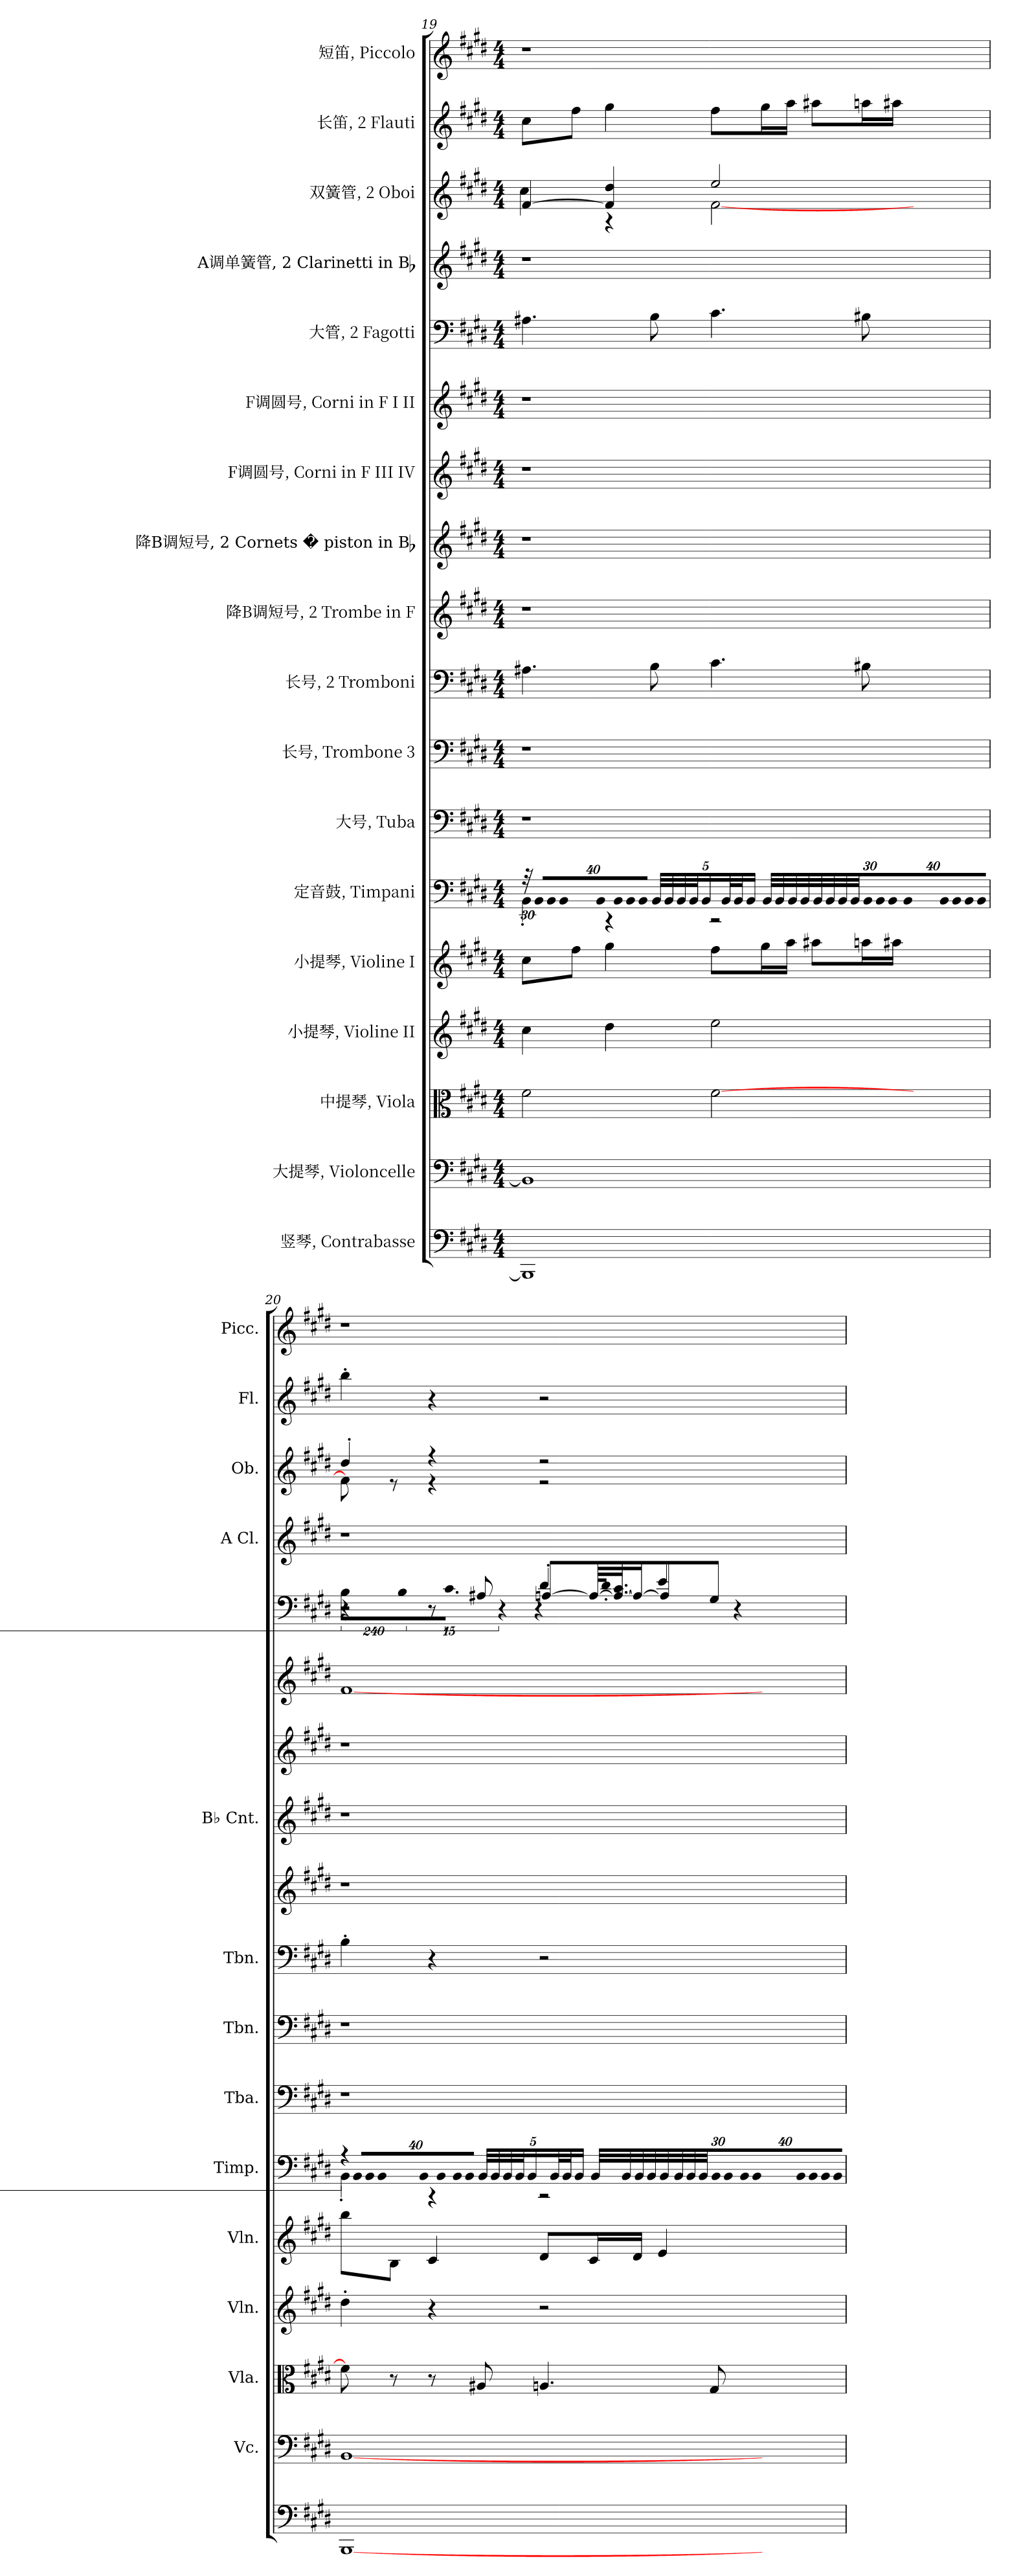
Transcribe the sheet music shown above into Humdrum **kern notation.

**kern	**kern	**kern	**kern	**kern	**kern	**kern	**kern	**kern	**kern	**kern	**kern	**kern	**kern	**kern	**kern	**kern	**kern
*part18	*part17	*part16	*part15	*part14	*part13	*part12	*part11	*part10	*part9	*part8	*part7	*part6	*part5	*part4	*part3	*part2	*part1
*staff18	*staff17	*staff16	*staff15	*staff14	*staff13	*staff12	*staff11	*staff10	*staff9	*staff8	*staff7	*staff6	*staff5	*staff4	*staff3	*staff2	*staff1
*I"竖琴, Contrabasse	*I"大提琴, Violoncelle	*I"中提琴, Viola	*I"小提琴, Violine II	*I"小提琴, Violine I	*I"定音鼓, Timpani	*I"大号, Tuba	*I"长号, Trombone 3	*I"长号, 2 Tromboni	*I"降B调短号, 2 Trombe in F	*I"降B调短号, 2 Cornets � piston in Bb	*I"F调圆号, Corni in F III IV	*I"F调圆号, Corni in F I II	*I"大管, 2 Fagotti	*I"A调单簧管, 2 Clarinetti in Bb	*I"双簧管, 2 Oboi	*I"长笛, 2 Flauti	*I"短笛, Piccolo
*	*I'Vc.	*I'Vla.	*I'Vln.	*I'Vln.	*I'Timp.	*I'Tba.	*I'Tbn.	*I'Tbn.	*	*I'B♭ Cnt.	*	*	*	*I'A Cl.	*I'Ob.	*I'Fl.	*I'Picc.
!!LO:PB:g=z
*clefF4	*clefF4	*clefC3	*clefG2	*clefG2	*clefF4	*clefF4	*clefF4	*clefF4	*clefG2	*clefG2	*clefG2	*clefG2	*clefF4	*clefG2	*clefG2	*clefG2	*clefG2
*	*	*	*	*	*	*	*	*	*ITrd1c2	*ITrd1c2	*ITrd4c7	*ITrd4c7	*	*ITrd2c3	*	*	*ITrd-7c-12
*k[f#c#g#d#]	*k[f#c#g#d#]	*k[f#c#g#d#]	*k[f#c#g#d#]	*k[f#c#g#d#]	*k[f#c#g#d#]	*k[f#c#g#d#]	*k[f#c#g#d#]	*k[f#c#g#d#]	*k[f#c#]	*k[f#c#]	*k[f#c#g#]	*k[f#c#g#]	*k[f#c#g#d#]	*k[f#c#g#d#a#e#b#]	*k[f#c#g#d#]	*k[f#c#g#d#]	*k[f#c#g#d#]
*M4/4	*M4/4	*M4/4	*M4/4	*M4/4	*M4/4	*M4/4	*M4/4	*M4/4	*M4/4	*M4/4	*M4/4	*M4/4	*M4/4	*M4/4	*M4/4	*M4/4	*M4/4
*MM122	*MM122	*MM122	*MM122	*MM122	*MM122	*MM122	*MM122	*MM122	*MM122	*MM122	*MM122	*MM122	*MM122	*MM122	*MM122	*MM122	*MM122
=19	=19	=19	=19	=19	=19	=19	=19	=19	=19	=19	=19	=19	=19	=19	=19	=19	=19
!	!	!	!	!	!LO:N:vis=64	!	!	!	!	!	!	!	!	!	!	!	!
*	*	*	*	*	*^	*	*	*	*	*	*	*	*	*	*^	*	*
1BBB]	1BB]	2f#\	4cc#\	8cc#\L	960%17r	4BB'\	1r	1r	4.A#X\	1r	1r	1r	1r	4.A#X\	1r	[4f#/	4cc#\	8cc#\L	1r
!	!	!	!	!	!LO:N:vis=32	!	!	!	!	!	!	!	!	!	!	!	!	!	!
.	.	.	.	.	640%23BB/LLL	.	.	.	.	.	.	.	.	.	.	.	.	.	.
!	!	!	!	!	!LO:N:vis=32	!	!	!	!	!	!	!	!	!	!	!	!	!	!
.	.	.	.	.	640%23BB/	.	.	.	.	.	.	.	.	.	.	.	.	.	.
!	!	!	!	!	!LO:N:vis=256%9	!	!	!	!	!	!	!	!	!	!	!	!	!	!
.	.	.	.	.	960%17BB/K	.	.	.	.	.	.	.	.	.	.	.	.	.	.
!	!	!	!	!	!LO:N:vis=32	!	!	!	!	!	!	!	!	!	!	!	!	!	!
.	.	.	.	.	640%23BB/	.	.	.	.	.	.	.	.	.	.	.	.	.	.
.	.	.	.	8ff#\J	.	.	.	.	.	.	.	.	.	.	.	.	.	8ff#\J	.
!	!	!	!	!	!LO:N:vis=32	!	!	!	!	!	!	!	!	!	!	!	!	!	!
.	.	.	.	.	640%23BB/	.	.	.	.	.	.	.	.	.	.	.	.	.	.
!	!	!	!	!	!LO:N:vis=32	!	!	!	!	!	!	!	!	!	!	!	!	!	!
.	.	.	.	.	640%23BB/	.	.	.	.	.	.	.	.	.	.	.	.	.	.
!	!	!	!	!	!LO:N:vis=32	!	!	!	!	!	!	!	!	!	!	!	!	!	!
.	.	.	.	.	640%23BB/JJJ	.	.	.	.	.	.	.	.	.	.	.	.	.	.
.	.	.	4dd#\	4gg#\	.	4r	.	.	.	.	.	.	.	.	.	4f#/] 4dd#/	4r	4gg#\	.
*	*	*	*	*	*Xbrackettup	*	*	*	*	*	*	*	*	*	*	*	*	*	*
.	.	.	.	.	40BB/LLL	.	.	.	.	.	.	.	.	.	.	.	.	.	.
.	.	.	.	.	40BB/	.	.	.	.	.	.	.	.	.	.	.	.	.	.
.	.	.	.	.	40BB/	.	.	.	.	.	.	.	.	.	.	.	.	.	.
.	.	.	.	.	40BB/J	.	.	.	.	.	.	.	.	.	.	.	.	.	.
.	.	.	.	.	20BB/	.	.	.	.	.	.	.	.	.	.	.	.	.	.
.	.	.	.	.	.	.	.	.	8B\	.	.	.	.	8B\	.	.	.	.	.
.	.	.	.	.	40BB/L	.	.	.	.	.	.	.	.	.	.	.	.	.	.
.	.	.	.	.	40BB/J	.	.	.	.	.	.	.	.	.	.	.	.	.	.
.	.	.	.	.	20BB/JJ	.	.	.	.	.	.	.	.	.	.	.	.	.	.
.	.	[2f#\	2ee\	8ff#\L	.	2r	.	.	4.c#\	.	.	.	.	4.c#\	.	2ee/	[2f#\	8ff#\L	.
.	.	.	.	.	32BB/LLL	.	.	.	.	.	.	.	.	.	.	.	.	.	.
.	.	.	.	.	32BB/	.	.	.	.	.	.	.	.	.	.	.	.	.	.
.	.	.	.	.	32BB/	.	.	.	.	.	.	.	.	.	.	.	.	.	.
.	.	.	.	.	32BB/	.	.	.	.	.	.	.	.	.	.	.	.	.	.
.	.	.	.	16gg#\L	.	.	.	.	.	.	.	.	.	.	.	.	.	16gg#\L	.
.	.	.	.	.	32BB/	.	.	.	.	.	.	.	.	.	.	.	.	.	.
.	.	.	.	.	32BB/	.	.	.	.	.	.	.	.	.	.	.	.	.	.
.	.	.	.	16aa\JJ	.	.	.	.	.	.	.	.	.	.	.	.	.	16aa\JJ	.
.	.	.	.	.	32BB/	.	.	.	.	.	.	.	.	.	.	.	.	.	.
.	.	.	.	.	32BB/	.	.	.	.	.	.	.	.	.	.	.	.	.	.
.	.	.	.	8aa#X\L	.	.	.	.	.	.	.	.	.	.	.	.	.	8aa#X\L	.
!	!	!	!	!	!LO:N:vis=256%9	!	!	!	!	!	!	!	!	!	!	!	!	!	!
.	.	.	.	.	960%17BB/K	.	.	.	.	.	.	.	.	.	.	.	.	.	.
!	!	!	!	!	!LO:N:vis=32	!	!	!	!	!	!	!	!	!	!	!	!	!	!
.	.	.	.	.	640%23BB/	.	.	.	.	.	.	.	.	.	.	.	.	.	.
!	!	!	!	!	!LO:N:vis=32	!	!	!	!	!	!	!	!	!	!	!	!	!	!
.	.	.	.	.	640%23BB/	.	.	.	.	.	.	.	.	.	.	.	.	.	.
!	!	!	!	!	!LO:N:vis=256%9	!	!	!	!	!	!	!	!	!	!	!	!	!	!
.	.	.	.	.	960%17BB/K	.	.	.	.	.	.	.	.	.	.	.	.	.	.
!	!	!	!	!	!LO:N:vis=32	!	!	!	!	!	!	!	!	!	!	!	!	!	!
.	.	.	.	.	640%23BB/	.	.	.	.	.	.	.	.	.	.	.	.	.	.
.	.	.	.	16aan\L	.	.	.	.	8B#X\	.	.	.	.	8B#X\	.	.	.	16aan\L	.
!	!	!	!	!	!LO:N:vis=32	!	!	!	!	!	!	!	!	!	!	!	!	!	!
.	.	.	.	.	640%23BB/	.	.	.	.	.	.	.	.	.	.	.	.	.	.
!	!	!	!	!	!LO:N:vis=32	!	!	!	!	!	!	!	!	!	!	!	!	!	!
.	.	.	.	.	640%23BB/	.	.	.	.	.	.	.	.	.	.	.	.	.	.
.	.	.	.	16aa#X\JJ	.	.	.	.	.	.	.	.	.	.	.	.	.	16aa#X\JJ	.
!	!	!	!	!	!LO:N:vis=32	!	!	!	!	!	!	!	!	!	!	!	!	!	!
.	.	.	.	.	640%23BB/JJJ	.	.	.	.	.	.	.	.	.	.	.	.	.	.
480ryy	480ryy	480ryy	480ryy	480ryy	.	480ryy	480ryy	480ryy	480ryy	480ryy	480ryy	480ryy	480ryy	480ryy	480ryy	480ryy	480ryy	480ryy	480ryy
!!LO:PB:g=z
=20	=20	=20	=20	=20	=20	=20	=20	=20	=20	=20	=20	=20	=20	=20	=20	=20	=20	=20	=20
*	*	*	*	*	*brackettup	*	*	*	*	*	*	*	*	*	*	*	*	*	*
*	*	*	*	*	*	*	*	*	*	*	*	*	*	*	*	*	*	*	*MM116
*	*	*	*	*	*	*	*	*	*	*	*	*	*	*^	*	*	*	*	*
!	!	!	!	!	!LO:N:vis=64	!	!	!	!	!	!	!	!	!	!LO:N:vis=8	!	!	!	!	!
*	*	*	*	*	*	*	*	*	*	*	*	*	*	*	*^	*	*	*	*	*
[1BBB	[1BB	8f#\]	4dd#'\	8bb\L	960%17r	4BB'\	1r	1r	4B'\	1r	1r	1r	[1B	2r	960%137B\L	4r	1r	4dd#'/	8f#\]	4bb'\	1r
!	!	!	!	!	!LO:N:vis=32	!	!	!	!	!	!	!	!	!	!	!	!	!	!	!	!
.	.	.	.	.	640%23BB/LLL	.	.	.	.	.	.	.	.	.	.	.	.	.	.	.	.
!	!	!	!	!	!LO:N:vis=32	!	!	!	!	!	!	!	!	!	!	!	!	!	!	!	!
.	.	.	.	.	640%23BB/	.	.	.	.	.	.	.	.	.	.	.	.	.	.	.	.
!	!	!	!	!	!LO:N:vis=256%9	!	!	!	!	!	!	!	!	!	!	!	!	!	!	!	!
.	.	.	.	.	960%17BB/K	.	.	.	.	.	.	.	.	.	.	.	.	.	.	.	.
!	!	!	!	!	!LO:N:vis=32	!	!	!	!	!	!	!	!	!	!	!	!	!	!	!	!
.	.	.	.	.	640%23BB/	.	.	.	.	.	.	.	.	.	.	.	.	.	.	.	.
.	.	8r	.	8B\J	.	.	.	.	.	.	.	.	.	.	.	.	.	.	8r	.	.
!	!	!	!	!	!	!	!	!	!	!	!	!	!	!	!LO:N:vis=8	!	!	!	!	!	!
.	.	.	.	.	.	.	.	.	.	.	.	.	.	.	960%137B\	.	.	.	.	.	.
!	!	!	!	!	!LO:N:vis=32	!	!	!	!	!	!	!	!	!	!	!	!	!	!	!	!
.	.	.	.	.	640%23BB/	.	.	.	.	.	.	.	.	.	.	.	.	.	.	.	.
!	!	!	!	!	!LO:N:vis=32	!	!	!	!	!	!	!	!	!	!	!	!	!	!	!	!
.	.	.	.	.	640%23BB/	.	.	.	.	.	.	.	.	.	.	.	.	.	.	.	.
!	!	!	!	!	!LO:N:vis=32	!	!	!	!	!	!	!	!	!	!	!	!	!	!	!	!
.	.	.	.	.	640%23BB/JJJ	.	.	.	.	.	.	.	.	.	.	.	.	.	.	.	.
.	.	8r	4r	4c#/	.	4r	.	.	4r	.	.	.	.	.	.	8r	.	4r	4r	4r	.
*	*	*	*	*	*Xbrackettup	*	*	*	*	*	*	*	*	*	*	*	*	*	*	*	*
.	.	.	.	.	40BB/LLL	.	.	.	.	.	.	.	.	.	.	.	.	.	.	.	.
.	.	.	.	.	40BB/	.	.	.	.	.	.	.	.	.	.	.	.	.	.	.	.
.	.	.	.	.	.	.	.	.	.	.	.	.	.	.	1920ryy	.	.	.	.	.	.
!	!	!	!	!	!	!	!	!	!	!	!	!	!	!	!LO:N:vis=4.	!	!	!	!	!	!
.	.	.	.	.	.	.	.	.	.	.	.	.	.	.	640%137c#\J	.	.	.	.	.	.
.	.	.	.	.	40BB/	.	.	.	.	.	.	.	.	.	.	.	.	.	.	.	.
.	.	.	.	.	40BB/J	.	.	.	.	.	.	.	.	.	.	.	.	.	.	.	.
.	.	.	.	.	20BB/	.	.	.	.	.	.	.	.	.	.	.	.	.	.	.	.
.	.	8A#X/	.	.	.	.	.	.	.	.	.	.	.	.	.	8A#X/	.	.	.	.	.
.	.	.	.	.	40BB/L	.	.	.	.	.	.	.	.	.	.	.	.	.	.	.	.
.	.	.	.	.	40BB/J	.	.	.	.	.	.	.	.	.	.	.	.	.	.	.	.
.	.	.	.	.	20BB/JJ	.	.	.	.	.	.	.	.	.	.	.	.	.	.	.	.
!	!	!	!	!	!	!	!	!	!	!	!	!	!	!	!LO:N:vis=16	!	!	!	!	!	!
.	.	4.An/	2r	8d#/L	.	2r	.	.	2r	.	.	.	.	4d#'/	1920%137r	[8An/L	.	2r	2r	2r	.
.	.	.	.	.	32BB/LLL	.	.	.	.	.	.	.	.	.	.	.	.	.	.	.	.
.	.	.	.	.	32BB/	.	.	.	.	.	.	.	.	.	.	.	.	.	.	.	.
.	.	.	.	.	32BB/	.	.	.	.	.	.	.	.	.	.	.	.	.	.	.	.
!	!	!	!	!	!	!	!	!	!	!	!	!	!	!	!LO:N:vis=8	!	!	!	!	!	!
.	.	.	.	.	.	.	.	.	.	.	.	.	.	.	960%137r	.	.	.	.	.	.
.	.	.	.	.	32BB/	.	.	.	.	.	.	.	.	.	.	.	.	.	.	.	.
.	.	.	.	16c#/L	.	.	.	.	.	.	.	.	.	.	.	64A/KLL_	.	.	.	.	.
.	.	.	.	.	32BB/	.	.	.	.	.	.	.	.	.	.	.	.	.	.	.	.
.	.	.	.	.	.	.	.	.	.	.	.	.	.	.	.	32.A/_ 32.c#/J	.	.	.	.	.
.	.	.	.	.	32BB/	.	.	.	.	.	.	.	.	.	.	.	.	.	.	.	.
.	.	.	.	16d#/JJ	.	.	.	.	.	.	.	.	.	.	.	16A/J_	.	.	.	.	.
.	.	.	.	.	32BB/	.	.	.	.	.	.	.	.	.	.	.	.	.	.	.	.
!	!	!	!	!	!	!	!	!	!	!	!	!	!	!	!LO:N:vis=8	!	!	!	!	!	!
.	.	.	.	.	.	.	.	.	.	.	.	.	.	.	960%137d#'\	.	.	.	.	.	.
.	.	.	.	.	32BB/	.	.	.	.	.	.	.	.	.	.	.	.	.	.	.	.
.	.	.	.	4e/	.	.	.	.	.	.	.	.	.	4e/	.	8A/]	.	.	.	.	.
!	!	!	!	!	!LO:N:vis=256%9	!	!	!	!	!	!	!	!	!	!	!	!	!	!	!	!
.	.	.	.	.	960%17BB/K	.	.	.	.	.	.	.	.	.	.	.	.	.	.	.	.
!	!	!	!	!	!LO:N:vis=32	!	!	!	!	!	!	!	!	!	!	!	!	!	!	!	!
.	.	.	.	.	640%23BB/	.	.	.	.	.	.	.	.	.	.	.	.	.	.	.	.
!	!	!	!	!	!LO:N:vis=32	!	!	!	!	!	!	!	!	!	!	!	!	!	!	!	!
.	.	.	.	.	640%23BB/	.	.	.	.	.	.	.	.	.	.	.	.	.	.	.	.
!	!	!	!	!	!LO:N:vis=256%9	!	!	!	!	!	!	!	!	!	!	!	!	!	!	!	!
.	.	.	.	.	960%17BB/K	.	.	.	.	.	.	.	.	.	.	.	.	.	.	.	.
.	.	.	.	.	.	.	.	.	.	.	.	.	.	.	1920ryy	.	.	.	.	.	.
!	!	!	!	!	!	!	!	!	!	!	!	!	!	!	!LO:N:vis=8	!	!	!	!	!	!
.	.	.	.	.	.	.	.	.	.	.	.	.	.	.	960%137r	.	.	.	.	.	.
!	!	!	!	!	!LO:N:vis=32	!	!	!	!	!	!	!	!	!	!	!	!	!	!	!	!
.	.	.	.	.	640%23BB/	.	.	.	.	.	.	.	.	.	.	.	.	.	.	.	.
.	.	8G#/	.	.	.	.	.	.	.	.	.	.	.	.	.	8G#/J	.	.	.	.	.
!	!	!	!	!	!LO:N:vis=32	!	!	!	!	!	!	!	!	!	!	!	!	!	!	!	!
.	.	.	.	.	640%23BB/	.	.	.	.	.	.	.	.	.	.	.	.	.	.	.	.
!	!	!	!	!	!LO:N:vis=32	!	!	!	!	!	!	!	!	!	!	!	!	!	!	!	!
.	.	.	.	.	640%23BB/	.	.	.	.	.	.	.	.	.	.	.	.	.	.	.	.
!	!	!	!	!	!LO:N:vis=32	!	!	!	!	!	!	!	!	!	!	!	!	!	!	!	!
.	.	.	.	.	640%23BB/JJJ	.	.	.	.	.	.	.	.	.	.	.	.	.	.	.	.
480ryy	480ryy	480ryy	480ryy	480ryy	.	480ryy	480ryy	480ryy	480ryy	480ryy	480ryy	480ryy	480ryy	480ryy	480ryy	480ryy	480ryy	480ryy	480ryy	480ryy	480ryy
*	*	*	*	*	*v	*v	*	*	*	*	*	*	*	*v	*v	*v	*	*v	*v	*	*
=	=	=	=	=	=	=	=	=	=	=	=	=	=	=	=	=	=
*-	*-	*-	*-	*-	*-	*-	*-	*-	*-	*-	*-	*-	*-	*-	*-	*-	*-
